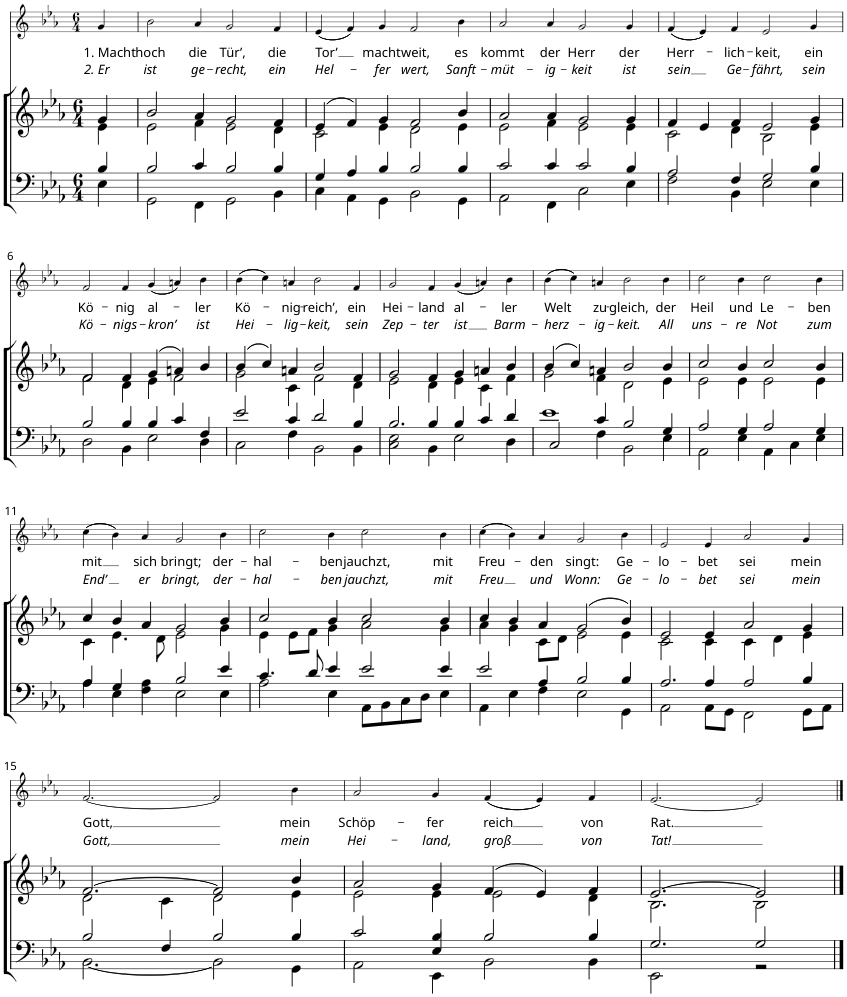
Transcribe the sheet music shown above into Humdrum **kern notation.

**kern	**kern	**kern	**text	**text
*part3	*part2	*part1	*part1	*part1
*staff3	*staff2	*staff1	*staff1	*staff1
*I"unbenannt 1	*I"Piano	*I"Voice	*	*
*	*I'Pno	*	*	*
*	*	*stria5	*	*
*clefF4	*clefG2	*clefG2	*	*
*k[b-e-a-]	*k[b-e-a-]	*k[b-e-a-]	*	*
*M6/4	*M6/4	*M6/4	*	*
=1	=1	=1	=1	=1
*^	*^	*	*	*
!	!	!	!	!	!LO:LY:b	!LO:LY:b
4B-/	4E-\	4g/	4e-\	4g/	1. Macht	2. Er
=2	=2	=2	=2	=2	=2	=2
!	!	!	!	!	!LO:LY:b	!LO:LY:b
2B-/	2GG\	2b-/	2e-\	2b-\	hoch	ist
!	!	!	!	!	!LO:LY:b	!LO:LY:b
4c/	4FF\	4a-/	4f\	4a-/	die	ge-
!	!	!	!	!	!LO:LY:b	!LO:LY:b
2B-/	2GG\	2g/	2e-\	2g/	Tür’,	-recht,
!	!	!	!	!	!LO:LY:b	!LO:LY:b
4B-/	4BB-\	4f/	4d\	4f/	die	ein
=3	=3	=3	=3	=3	=3	=3
!	!	!	!	!	!LO:LY:b	!LO:LY:b
4G/	4C\	(4e-/	2c\	((4e-/	Tor’	Hel-
4A-/	4AA-\	4f/)	.	4f/))	.	.
!	!	!	!	!	!LO:LY:b	!LO:LY:b
4B-/	4GG\	4g/	4e-\	4g/	macht	-fer
!	!	!	!	!	!LO:LY:b	!LO:LY:b
2B-/	2BB-\	2f/	2d\	2f/	weit,	wert,
!	!	!	!	!	!LO:LY:b	!LO:LY:b
4B-/	4GG\	4b-/	4e-\	4b-\	es	Sanft-
=4	=4	=4	=4	=4	=4	=4
!	!	!	!	!	!LO:LY:b	!LO:LY:b
2c/	2AA-\	2a-/	2e-\	2a-/	kommt	-müt-
!	!	!	!	!	!LO:LY:b	!LO:LY:b
4c/	4FF\	4a-/	4f\	4a-/	der	-ig-
!	!	!	!	!	!LO:LY:b	!LO:LY:b
2c/	2C\	2g/	2e-\	2g/	Herr	-keit
!	!	!	!	!	!LO:LY:b	!LO:LY:b
4B-/	4E-\	4g/	4e-\	4g/	der	ist
=5	=5	=5	=5	=5	=5	=5
!	!	!	!	!	!LO:LY:b	!LO:LY:b
2A-/	2F\	4f/	2c\	((4f/	Herr-	sein
.	.	4e-/	.	4e-/))	.	.
!	!	!	!	!	!LO:LY:b	!LO:LY:b
4F/	4BB-\	4f/	4d\	4f/	lich-	Ge-
!	!	!	!	!	!LO:LY:b	!LO:LY:b
2G/	2E-\	2e-/	2B-\	2e-/	-keit,	-fährt,
!	!	!	!	!	!LO:LY:b	!LO:LY:b
4B-/	4E-\	4g/	4e-\	4g/	ein	sein
!!LO:LB:g=z
=6	=6	=6	=6	=6	=6	=6
!	!	!	!	!	!LO:LY:b	!LO:LY:b
2B-/	2D\	2f/	2f\	2f/	Kö-	Kö-
!	!	!	!	!	!LO:LY:b	!LO:LY:b
4B-/	4BB-\	4f/	4d\	4f/	-nig	-nigs-
!	!	!	!	!	!LO:LY:b	!LO:LY:b
4B-/	2E-\	(4g/	4e-\	((4g/	al-	-kron’
4c/	.	4an/)	2f\	4an/))	.	.
!	!	!	!	!	!LO:LY:b	!LO:LY:b
4F/	4D\	4b-/	.	4b-\	ler	ist
=7	=7	=7	=7	=7	=7	=7
!	!	!	!	!	!LO:LY:b	!LO:LY:b
2e-/	2C\	(4b-/	2g\	((4b-\	Kö-	Hei-
.	.	4cc/)	.	4cc\))	.	.
!	!	!	!	!	!LO:LY:b	!LO:LY:b
4c/	4F\	4an/	4c\	4an/	nig-	-lig-
!	!	!	!	!	!LO:LY:b	!LO:LY:b
2d/	2BB-\	2b-/	2f\	2b-\	-reich’,	-keit,
!	!	!	!	!	!LO:LY:b	!LO:LY:b
4B-/	4BB-\	4f/	4d\	4f/	ein	sein
=8	=8	=8	=8	=8	=8	=8
*	*^	*	*	*	*	*
!	!	!	!	!	!	!LO:LY:b	!LO:LY:b
2.B-/	2C\ 2E-\	2ryy	2g/	2e-\	2g/	Hei-	Zep-
!	!	!	!	!	!	!LO:LY:b	!LO:LY:b
.	4BB-\	4B-/	4f/	4d\	4f/	-land	-ter
!	!	!	!	!	!	!LO:LY:b	!LO:LY:b
4B-/	2E-\	2.ryy	4g/	4e-\	((4g/	al-	ist
4c/	.	.	4an/	4c\	4an/))	.	.
!	!	!	!	!	!	!LO:LY:b	!LO:LY:b
4d/	4D\	.	4b-/	4f\	4b-\	ler	Barm-
=9	=9	=9	=9	=9	=9	=9	=9
!	!	!	!	!	!	!LO:LY:b	!LO:LY:b
2C/	2ryy	1e-	(4b-/	2g\	((4b-\	Welt	-herz-
.	.	.	4cc/)	.	4cc\))	.	.
!	!	!	!	!	!	!LO:LY:b	!LO:LY:b
4c/	4F\	.	4an/	4f\	4an/	zu-	-ig-
!	!	!	!	!	!	!LO:LY:b	!LO:LY:b
2B-/	2BB-\	.	2b-/	2d\	2b-\	-gleich,	-keit.
.	.	2ryy	.	.	.	.	.
!	!	!	!	!	!	!LO:LY:b	!LO:LY:b
4G/	4E-\	.	4b-/	4e-\	4b-\	der	All
*	*v	*v	*	*	*	*	*
=10	=10	=10	=10	=10	=10	=10
!	!	!	!	!	!LO:LY:b	!LO:LY:b
2A-/	2AA-\	2cc/	2e-\	2cc\	Heil	uns-
!	!	!	!	!	!LO:LY:b	!LO:LY:b
4G/	4E-\	4b-/	4e-\	4b-\	und	-re
!	!	!	!	!	!LO:LY:b	!LO:LY:b
2A-/	4AA-\	2cc/	2e-\	2cc\	Le-	Not
.	4C\	.	.	.	.	.
!	!	!	!	!	!LO:LY:b	!LO:LY:b
4G/	4E-\	4b-/	4e-\	4b-\	-ben	zum
!!LO:LB:g=z
=11	=11	=11	=11	=11	=11	=11
!	!	!	!	!	!LO:LY:b	!LO:LY:b
4A-/	4A-\	4cc/	4c\	((4cc\	mit	End’
4G/	4E-\	4b-/	4.e-\	4b-\))	.	.
!	!	!	!	!	!LO:LY:b	!LO:LY:b
4F\ 4A-\	4ryy	4a-/	.	4a-/	sich	er
.	.	.	8d\	.	.	.
!	!	!	!	!	!LO:LY:b	!LO:LY:b
2B-/	2E-\	2g/	2e-\	2g/	bringt;	bringt,
!	!	!	!	!	!LO:LY:b	!LO:LY:b
4e-/	4E-\	4b-/	4g\	4b-\	der-	der-
=12	=12	=12	=12	=12	=12	=12
!	!	!	!	!	!LO:LY:b	!LO:LY:b
4.c/	2A-\	2cc/	4e-\	2cc\	-hal-	-hal-
.	.	.	8e-\L	.	.	.
8d/	.	.	8f\J	.	.	.
!	!	!	!	!	!LO:LY:b	!LO:LY:b
4e-/	4E-\	4b-/	4g\	4b-\	-ben	-ben
!	!	!	!	!	!LO:LY:b	!LO:LY:b
2e-/	8AA-\L	2cc/	2a-\	2cc\	jauchzt,	jauchzt,
.	8BB-\	.	.	.	.	.
.	8C\	.	.	.	.	.
.	8D\J	.	.	.	.	.
!	!	!	!	!	!LO:LY:b	!LO:LY:b
4e-/	4E-\	4b-/	4g\	4b-\	mit	mit
=13	=13	=13	=13	=13	=13	=13
!	!	!	!	!	!LO:LY:b	!LO:LY:b
2e-/	4AA-\	4cc/	4a-\	((4cc\	Freu-	Freu
.	4E-\	4b-/	4g\	4b-\))	.	.
!	!	!	!	!	!LO:LY:b	!LO:LY:b
4A-/	4F\	4a-/	8c\L	4a-/	den	und
.	.	.	8d\J	.	.	.
!	!	!	!	!	!LO:LY:b	!LO:LY:b
2B-/	2E-\	(2g/	2e-\	2g/	singt:	Wonn:
!	!	!	!	!	!LO:LY:b	!LO:LY:b
4B-/	4GG\	4b-/)	4e-\	4b-\	Ge-	Ge-
=14	=14	=14	=14	=14	=14	=14
*	*^	*	*	*	*	*
!	!	!	!	!	!	!LO:LY:b	!LO:LY:b
2.A-/	2AA-\	2ryy	2e-/	2c\	2e-/	-lo-	-lo-
!	!	!	!	!	!	!LO:LY:b	!LO:LY:b
.	8AA-\L	4A-/	4e-/	4c\	4e-/	-bet	-bet
.	8GG\J	.	.	.	.	.	.
!	!	!	!	!	!	!LO:LY:b	!LO:LY:b
2A-/	2FF\	2.ryy	2a-/	4c\	2a-/	sei	sei
.	.	.	.	4d\	.	.	.
!	!	!	!	!	!	!LO:LY:b	!LO:LY:b
4B-/	8GG\L	.	4g/	4e-\	4g/	mein	mein
.	8AA-\J	.	.	.	.	.	.
*	*v	*v	*	*	*	*	*
!!LO:LB:g=z
=15	=15	=15	=15	=15	=15	=15
!	!	!	!	!	!LO:LY:b	!LO:LY:b
2B-/	[2.BB-\	[2.f/	2d\	[2.f/	Gott,	Gott,
4F/	.	.	4c\	.	.	.
2B-/	2BB-\]	2f/]	2d\	2f/]	.	.
!	!	!	!	!	!LO:LY:b	!LO:LY:b
4B-/	4GG\	4b-/	4e-\	4b-\	mein	mein
=16	=16	=16	=16	=16	=16	=16
*	*^	*	*	*	*	*
!	!	!	!	!	!	!LO:LY:b	!LO:LY:b
2c/	2AA-\	2ryy	2a-/	2e-\	2a-/	Schöp-	Hei-
!	!	!	!	!	!	!LO:LY:b	!LO:LY:b
4B-/	4EE-\	4E-/	4g/	4e-\	4g/	-fer	-land,
!	!	!	!	!	!	!LO:LY:b	!LO:LY:b
2B-/	2BB-\	2.ryy	(4f/	2e-\	((4f/	-reich	groß
.	.	.	4e-/)	.	4e-/))	.	.
!	!	!	!	!	!	!LO:LY:b	!LO:LY:b
4B-/	4BB-\	.	4f/	4d\	4f/	von	von
=17	=17	=17	=17	=17	=17	=17	=17
!	!	!	!	!	!	!LO:LY:b	!LO:LY:b
2.G/	2EE-\	2.ryy	[2.e-/	2.B-\	[2.e-/	Rat.	Tat!
.	2.ryy	.	.	.	.	.	.
2G/	.	2r	2e-/]	2B-\	2e-/]	.	.
*v	*v	*v	*	*	*	*	*
*	*v	*v	*	*	*
==	==	==	==	==
*-	*-	*-	*-	*-
